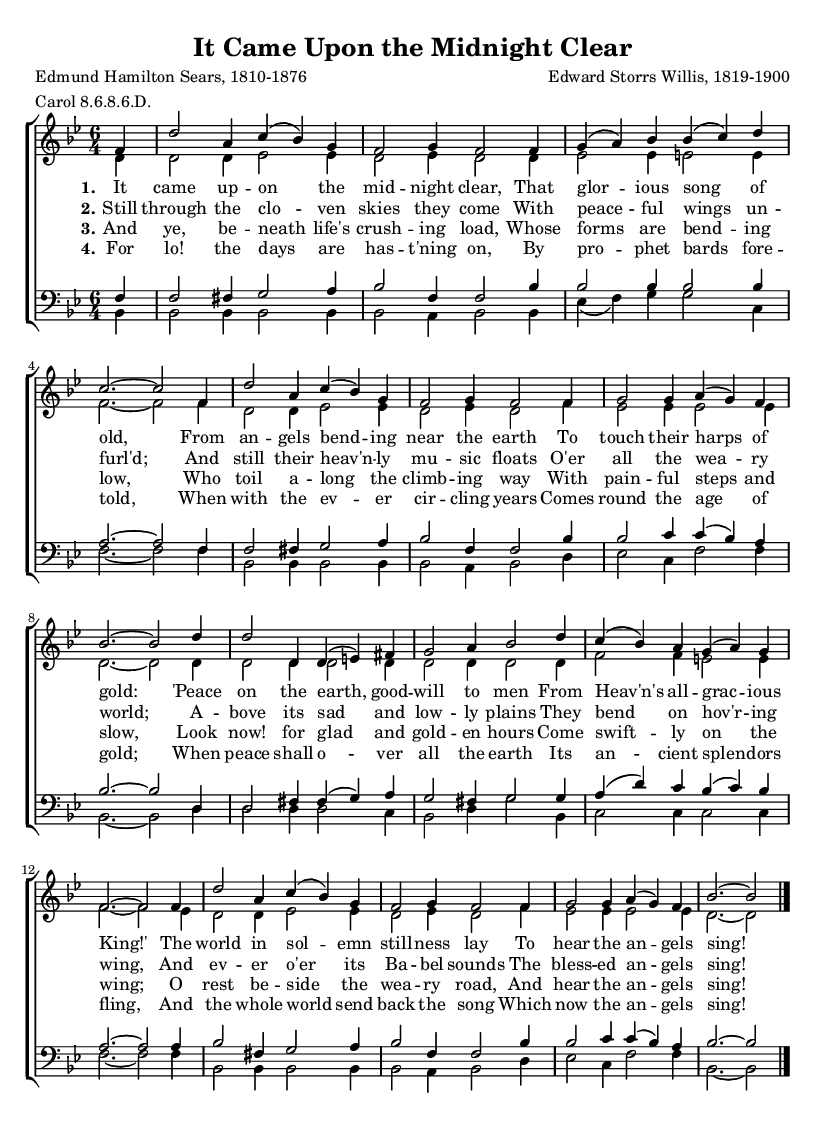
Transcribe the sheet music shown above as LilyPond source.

\header {
  filename = "it_came.ly"
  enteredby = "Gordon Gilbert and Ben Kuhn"
  composer = "Edward Storrs Willis, 1819-1900"
  poet = "Edmund Hamilton Sears, 1810-1876"
  title = "It Came Upon the Midnight Clear"
  metre = "Carol 8.6.8.6.D."
  meter = \metre
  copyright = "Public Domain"
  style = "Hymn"
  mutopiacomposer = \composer
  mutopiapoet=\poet
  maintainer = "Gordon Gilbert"
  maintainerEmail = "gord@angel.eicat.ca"
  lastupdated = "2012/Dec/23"
}

\version "2.14.2"

\include "header.ly"

global= {
  \preamble
  \time 6/4
  \key a \major

  \partial 4
}

sop = \context Voice = "sop"    {
  \voiceOne
  \relative c' {
	e4 cis'2 gis4 b( a) fis e2 fis4 e2
	e4 fis( gis) a a( b) cis b2. ~ b2
	e,4 cis'2 gis4 b( a) fis e2 fis4 e2
	e4 fis2 fis4 gis( fis) e a2. ~ a2
	cis4 cis2 cis,4 cis( dis) eis fis2 gis4 a2
	cis4 b( a) gis fis( gis) fis e2. ~ e2
	e4 cis'2 gis4 b( a) fis e2 fis4 e2
	e4 fis2 fis4 gis( fis) e a2. ~ a2 \bar "|."
  }}

alto=\context Voice = "alto"   {
  \voiceTwo
  \relative c' {
	cis4 cis2 cis4 d2 d4 cis2 d4 cis2
	cis4 d2 d4 dis2 dis4 e2. ~ e2
	e4 cis2 cis4 d2 d4 cis2 d4 cis2
	e4 d2 d4 d2 d4 cis2. ~ cis2
	cis4 cis2 cis4 cis2 cis4 cis2 cis4 cis2
	cis4 e2 e4 dis2 dis4 e2. ~ e2
	d4 cis2 cis4 d2 d4 cis2 d4 cis2
	e4 d2 d4 d2 d4 cis2. ~ cis2
  }}

tenor = \context Voice = "tenor"   {
  \voiceOne
  \relative c' {
	e,4 e2 eis4 fis2 gis4 a2 e4 e2
	a4 a2 a4  a2 a4 gis2. ~ gis2
	e4 e2 eis4 fis2 gis4 a2 e4 e2
	a4 a2 b4 b( a) gis a2. ~ a2
	cis,4 cis2 eis4 eis( fis) gis fis2 eis4 fis2
	fis4 gis( cis) b a( b) a gis2. ~ gis2
	gis4 a2 eis4 fis2 gis4 a2 e4 e2
	a4 a2 b4 b( a) gis a2. ~ a2
  }}

bass = \context Voice = "bass"   {
  \voiceTwo
  \relative c' {
	a,4 a2 a4 a2 a4 a2 gis4 a2
	a4 d( e) fis fis2 b,4 e2. ~ e2
	e4 a,2 a4 a2 a4 a2 gis4 a2
	cis4 d2 b4 e2 e4 a,2. ~ a2
	cis4 cis2 cis4 cis2 b4 a2 cis4 fis2
	a,4 b2 b4 b2 b4 e2. ~ e2
	e4 a,2 a4 a2 a4 a2 gis4 a2
	cis4 d2 b4 e2 e4 a,2. ~ a2
  }}
accomp=\chordmode {

}

stanzaa = \lyricmode {
  It came up -- on the mid -- night clear,
  That glor -- ious song of old,
  From an -- gels bend -- ing near the earth
  To touch their harps of gold:
  'Peace on the earth, good -- will to men
  From Heav'n's all -- grac -- ious King!'
  The world in sol -- emn still -- ness lay
  To hear the an -- gels sing!
}

stanzab = \lyricmode {
  Still through the clo -- ven skies they come
  With peace -- ful wings un -- furl'd;
  And still their heav'n -- ly mu -- sic floats
  O'er all the wea -- ry world;
  A -- bove its sad and low -- ly plains
  They bend on hov'r -- ing wing,
  And ev -- er o'er its Ba -- bel sounds
  The bless -- ed an -- gels sing!
}

stanzac = \lyricmode {
  And ye, be -- neath life's crush -- ing load,
  Whose forms are bend -- ing low,
  Who toil a -- long the climb -- ing way
  With pain -- ful steps and slow,
  Look now! for glad and gold -- en hours
  Come swift -- ly on the wing;
  O rest be -- side the wea -- ry road,
  And hear the an -- gels sing!
}

stanzad = \lyricmode {
  For lo! the days are has -- t'ning on,
  By pro -- phet bards fore -- told,
  When with the ev -- er cir -- cling years
  Comes round the age of gold;
  When peace shall o -- ver all the earth
  Its an -- cient splen -- dors fling,
  And the whole world send back the song
  Which now the an -- gels sing!
}
stanzae = \lyricmode {

}
stanzaf = \lyricmode {

}

\score {	\transpose a bes
  \context ChoirStaff <<
    \context ChordNames \accomp
    \unset ChoirStaff.melismaBusyProperties
    \context Staff ="upper"  { \clef "G" <<
      \global
      \sop
      \alto
    >>}

    \lyricsto "sop" \context Lyrics = "stanza-1" {
      \set stanza = "1."
      \stanzaa }
    \lyricsto "sop" \context Lyrics = "stanza-2" {
      \set stanza = "2."
      \stanzab }
    \lyricsto "sop" \context Lyrics = "stanza-3" {
      \set stanza = "3."
      \stanzac }
    \lyricsto "sop" \context Lyrics = "stanza-4" {
      \set stanza = "4."
        \stanzad }
                                %	\lyricsto "sop" \context Lyrics = "stanza-5" {
                                %		\set stanza = "5."
                                %			\stanzae }
                                %	\lyricsto "sop" \context Lyrics = "stanza-6" {
                                %		\set stanza = "6."
                                %			\stanzaf }
    \context Staff = "lower"  { \clef "F"<<
      \global
      \tenor
      \bass
    >>}
  >>
}
